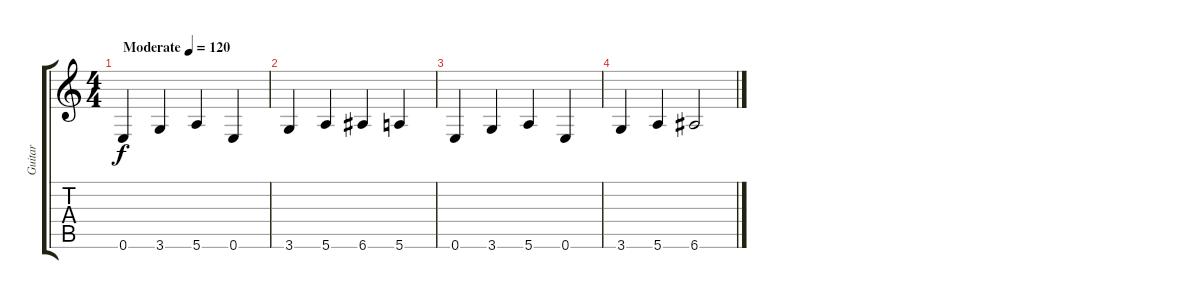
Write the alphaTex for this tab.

\track ("Guitar" "Guitar") {instrument acousticguitarsteel}
\staff {score tabs}
\tuning (E4 B3 G3 D3 A2 E2) {hide}
\ts (4 4)
\tempo (120 "Moderate")
\clef g2
\ks c
0.6.4{dy f instrument acousticguitarsteel} 3.6.4 5.6.4 0.6.4 |
3.6.4 5.6.4 6.6.4 5.6.4 |
0.6.4 3.6.4 5.6.4 0.6.4 |
3.6.4 5.6.4 6.6.2
